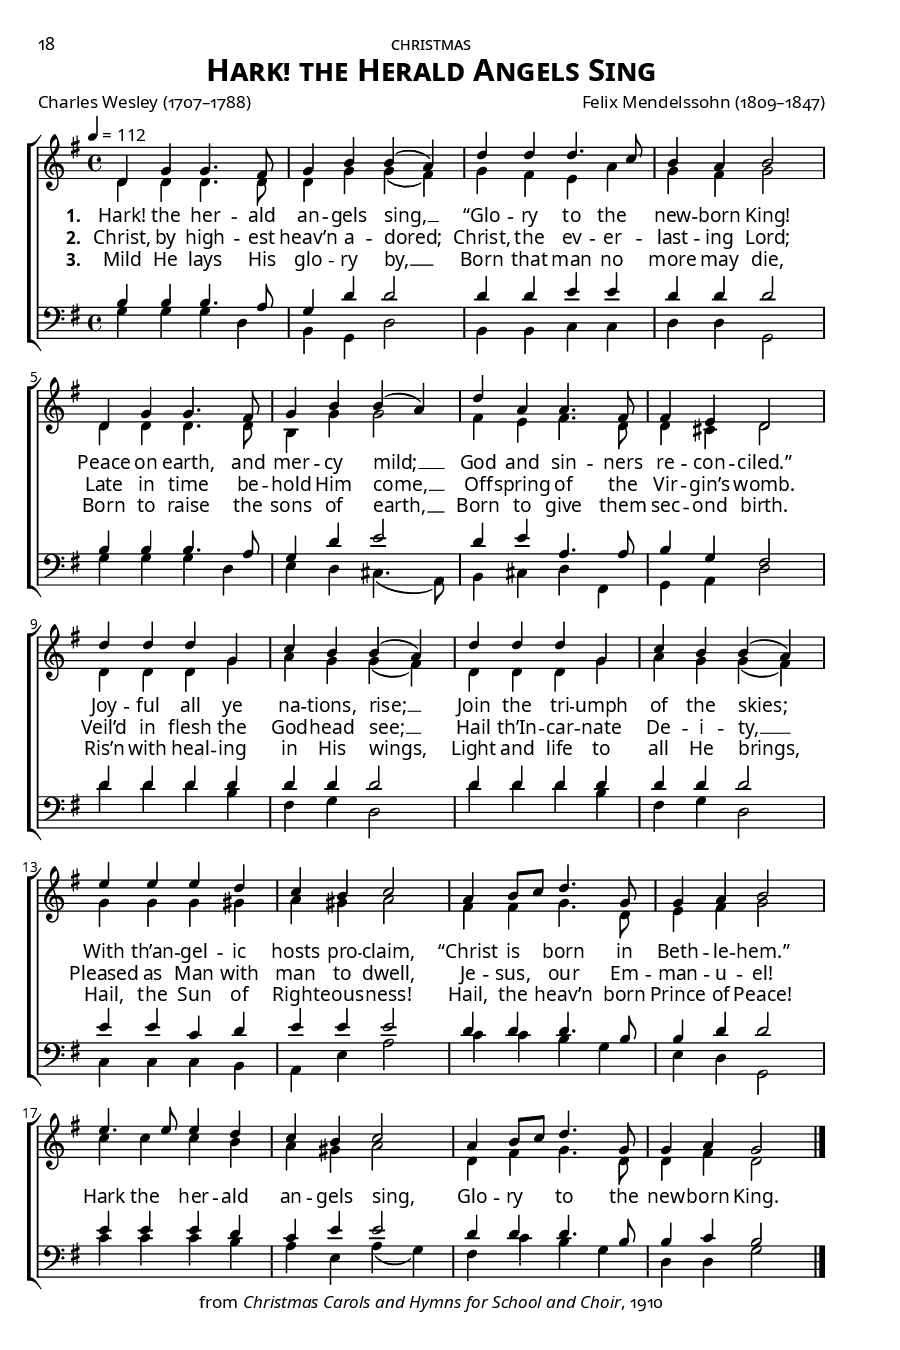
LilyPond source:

\version "2.14.2"
\include "util.ly"
\header {
  title = \markup{\override #'(font-name . "Garamond Premier Pro Semibold"){ \abs-fontsize #15 \smallCapsOldStyle"Hark! the Herald Angels Sing"}}
  poet = \markup\oldStyleNum"Charles Wesley (1707–1788)"
  composer = \markup\oldStyleNum"Felix Mendelssohn (1809–1847)"
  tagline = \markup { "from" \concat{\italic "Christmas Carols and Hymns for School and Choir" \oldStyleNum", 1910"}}
}
\paper {
  paper-height = 9\in
  paper-width = 6\in
  indent = 0\in
  %system-system-spacing = #'((basic-distance . 10) (padding . 0))
  system-system-spacing =
    #'((basic-distance . 0)
       (minimum-distance . 0)
       (padding . 0)
       (stretchability . 100))
  ragged-last-bottom = ##f
  ragged-bottom = ##f
  two-sided = ##t
  inner-margin = 0.5\in
  outer-margin = 0.25\in
  top-margin = 0.25\in
  bottom-margin = 0.25\in
  first-page-number = #018
  print-first-page-number = ##t
  headerLine = \markup{\override #'(font-name . "Garamond Premier Pro") \smallCapsOldStyle"christmas"}
  oddHeaderMarkup = \markup\fill-line{
     \override #'(font-name . "Garamond Premier Pro")\abs-fontsize #8.5
     \combine 
        \fill-line{"" \on-the-fly #print-page-number-check-first
        \oldStylePageNum""
        }
        \fill-line{\headerLine}
  }
  evenHeaderMarkup = \markup {
     \override #'(font-name . "Garamond Premier Pro")\abs-fontsize #8.5
     \combine
        \on-the-fly #print-page-number-check-first
        \oldStylePageNum""
        \fill-line{\headerLine}
  }
}
#(set-global-staff-size 15) \paper{ #(define fonts (make-pango-font-tree "GoudyOlSt BT" "Garamond Premier Pro" "Garamond Premier Pro" (/ 15 20))) }
global = {
  \key g \major
  \time 4/4
  \autoBeamOff
  \override DynamicLineSpanner #'staff-padding = #0.0
  \override DynamicLineSpanner #'Y-extent = #'(-0.5 . 1)
}

sopMusic = \relative c' {
  \tempo 4 = 112
  d4 g g4. fis8 |
  g4 b b( a) |
  d d d4. c8 |
  b4 a b2 |
  
  d,4 g g4. fis8 |
  g4 b b( a) |
  d a a4. fis8 |
  fis4 e d2 |
  
  d'4 d d g, |
  c b b( a) |
  d d d g, |
  c b b( a) |
  
  e' e e d |
  c b c2 |
  a4 b8[ c] d4. g,8 |
  g4 a b2 | \break
  
  e4. e8 e4 d |
  c b c2 |
  a4 b8[ c] d4. g,8 |
  g4 a g2 \bar "|."
}
sopWords = \lyricmode {
  
}

altoMusic = \relative c' {
  d4 d d4. d8 |
  d4 g g( fis) |
  g fis e a |
  g fis g2 |
  
  d4 d d4. d8 |
  b4 g' g2 |
  fis4 e fis4. d8 |
  d4 cis d2 |
  
  d4 d d g |
  a g g( fis) |
  d d d g |
  a g g( fis) |
  
  g g g gis |
  a gis a2 |
  fis4 fis g4. d8 |
  e4 fis g2 |
  
  c4 c c b |
  a gis a2 |
  d,4 fis g4. d8 |
  d4 fis d2 \bar "|."
}
altoWords = \lyricmode {
  \dropLyricsVII
  \set stanza = #"1. "
  \set associatedVoice = "altos"
  Hark! the her -- ald an -- gels sing, __ “Glo -- ry to the new -- born King!
  \unset associatedVoice
  Peace on earth, and
  \set associatedVoice = "basses"
  mer -- cy mild; __
  \unset associatedVoice
  God and sin -- ners re -- con -- ciled.”
  Joy -- ful all ye na -- tions, rise; __
  Join the tri -- umph of the skies;
  With th’an -- gel -- ic hosts pro -- claim,
  “Christ is born in Beth -- le -- hem.”
  
  \dropLyricsV
  \set associatedVoice = "basses"
  Hark the her -- ald
  an -- gels sing,
  \unset associatedVoice
  Glo -- ry to the new -- born King.
}
altoWordsII = \lyricmode {
  \dropLyricsVII
  \set stanza = #"2. "
  \set associatedVoice = "altos"
  Christ, by high -- est heav’n a -- dored; Christ, the ev -- er -- last -- ing Lord;
  \unset associatedVoice
  Late in time be -- hold
  \set associatedVoice = "basses"
  Him come, __
  \unset associatedVoice
  Off -- spring of the Vir -- gin’s womb.
  Veil’d in flesh the God -- head see; __
  Hail th’In -- car -- nate De -- i -- ty, __
  Pleased as Man with man to dwell, Je -- sus, our Em -- man -- u -- el!
}
altoWordsIII = \lyricmode {
  \dropLyricsVII
  \set stanza = #"3. "
  \set associatedVoice = "altos"
  Mild He lays His glo -- ry by, __
  Born that man no more may die,
  \unset associatedVoice
  Born to raise the
  \set associatedVoice = "basses"
  sons of earth, __
  \unset associatedVoice
  Born to give them sec -- ond birth.
  Ris’n with heal -- ing in His wings,
  Light and life to all He brings,
  Hail, the Sun of Right -- eous -- ness!
  Hail, the heav’n born Prince of Peace!
}
altoWordsIV = \lyricmode {
  
}

tenorMusic = \relative c' {
  b4 b b4. a8 |
  g4 d' d2 |
  d4 d e e |
  d d d2 |
  
  b4 b b4. a8 |
  g4 d' e2 |
  d4 e a,4. a8 |
  b4 g fis2 |
  
  d'4 d d d |
  d d d2 |
  d4 d d d |
  d d d2 |
  
  e4 e c d |
  e e e2 |
  d4 d d4. b8 |
  b4 d d2 |
  
  e4 e e d |
  c e e2 |
  d4 d d4. b8 |
  b4 c b2 \bar "|."
}
tenorWords = \lyricmode {

}

bassMusic = \relative c' {
  g4 g g d |
  b g d'2 |
  b4 b c c |
  d d g,2 |
  
  g'4 g g d |
  e d cis4.( a8) |
  b4 cis d fis, |
  g a d2 |
  
  d'4 d d b |
  fis g d2 |
  d'4 d d b |
  fis g d2 |
  
  c4 c c b |
  a e' a2 |
  c4 c b g |
  e d g,2 |
  
  c'4 c c b |
  a e a( g) |
  fis c' b g |
  d d g2 \bar "|."
}
bassWords = \lyricmode {

}

\score {
  <<
   \new ChoirStaff <<
%    \new Lyrics = sopranos \with { \override VerticalAxisGroup #'nonstaff-relatedstaff-spacing = #'((basic-distance . 1)) }
    \new Staff = women <<
      \new Voice = "sopranos" { \voiceOne << \global \sopMusic >> }
      \new Voice = "altos" { \voiceTwo << \global \altoMusic >> }
    >>
    \new Lyrics \with { alignAboveContext = #"women" \override VerticalAxisGroup #'nonstaff-relatedstaff-spacing = #'((basic-distance . 1))} \lyricsto "sopranos" \sopWords
   \new Staff = men <<
      \clef bass
      \new Voice = "tenors" { \voiceOne << \global \tenorMusic >> }
      \new Voice = "basses" { \voiceTwo << \global \bassMusic >> }
    >>
    \new Lyrics = "altosIV"  \with { alignBelowContext = #"women" \override VerticalAxisGroup #'nonstaff-relatedstaff-spacing = #'((basic-distance . 1))} \lyricsto "altos" \altoWordsIV
    \new Lyrics = "altosIII"  \with { alignBelowContext = #"women" \override VerticalAxisGroup #'nonstaff-relatedstaff-spacing = #'((basic-distance . 1))} \lyricsto "altos" \altoWordsIII
    \new Lyrics = "altosII"  \with { alignBelowContext = #"women" \override VerticalAxisGroup #'nonstaff-relatedstaff-spacing = #'((basic-distance . 1))} \lyricsto "altos" \altoWordsII
    \new Lyrics = "altos"  \with { alignBelowContext = #"women" \override VerticalAxisGroup #'nonstaff-relatedstaff-spacing = #'((basic-distance . 1))} \lyricsto "altos" \altoWords
    \new Lyrics \with { alignAboveContext = #"men" \override VerticalAxisGroup #'nonstaff-relatedstaff-spacing = #'((basic-distance . 1)) } \lyricsto "tenors" \tenorWords
    \new Lyrics \with { alignBelowContext = #"men" \override VerticalAxisGroup #'nonstaff-relatedstaff-spacing = #'((basic-distance . 1)) } \lyricsto "basses" \bassWords
  >>
%    \new PianoStaff << \new Staff { \new Voice { \pianoRH } } \new Staff { \clef "bass" \pianoLH } >>
  >>
  \layout {
    \context {
      \Score
      %\override SpacingSpanner #'base-shortest-duration = #(ly:make-moment 1 8)
      %\override SpacingSpanner #'common-shortest-duration = #(ly:make-moment 1 4)
    }
    \context {
      % Remove all empty staves
      % \Staff \RemoveEmptyStaves \override VerticalAxisGroup #'remove-first = ##t
    }
  }
  \midi {
    \tempo 4 = 112
    \set Staff.midiInstrument = "flute"
  
    \context {
      \Voice
      \remove "Dynamic_performer"
    }
  }
}
